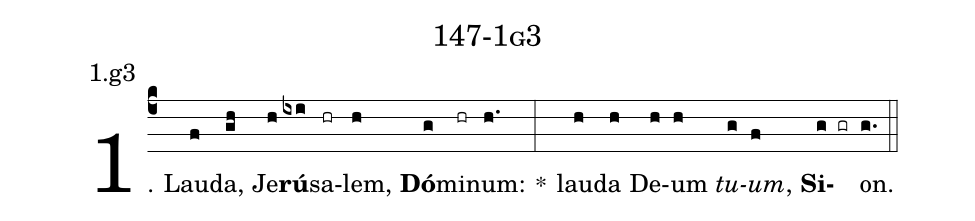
name: 147-1g3;
annotation: 1.g3;
%%
(c4)1. Lau(f)da,(gh) Je(h)<b>rú</b>(ixi)sa(hr)lem,(h) <b>Dó</b>(g)mi(hr)num:(h.) *(:) lau(h)da(h) De(h)um(h) <i>tu</i>(g)<i>um</i>,(f) <b>Si</b>(g gr)on.(g.) (::)
